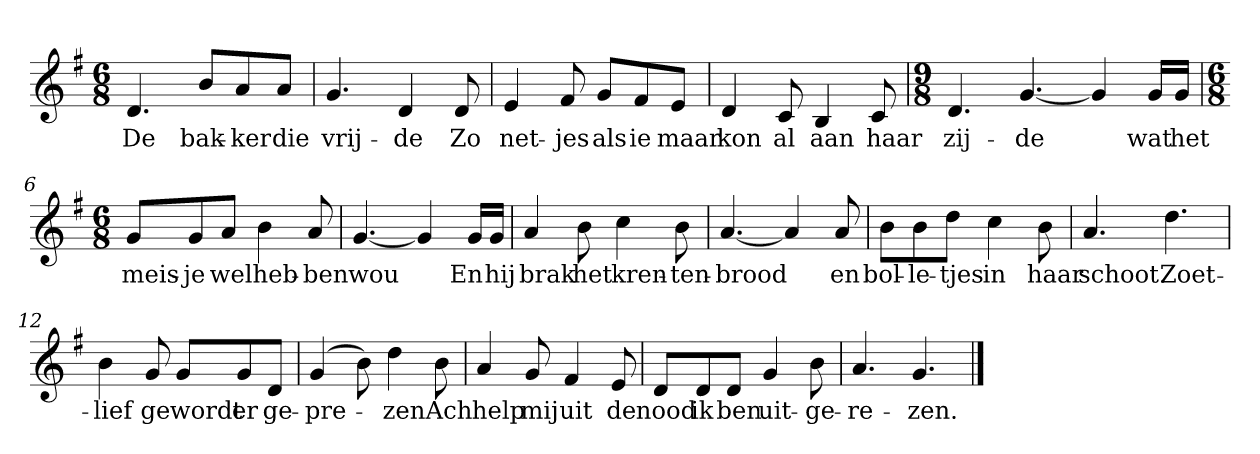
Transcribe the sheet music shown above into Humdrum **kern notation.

**kern	**text
*part1	*part1
*staff1	*staff1
*clefG2	*
*k[f#]	*
*G:	*
*M6/8	*
*MM120	*
=1	=1
4.d	De
8b/L	bak-
8a/	-ker
8a/J	die
=2	=2
4.g	vrij-
4d	-de
8d	Zo
=3	=3
4e	net-
8f#	-jes
8g/L	als
8f#/	ie
8e/J	maar
=4	=4
4d	kon
8c	al
4B	aan
8c	haar
=5	=5
*M9/8	*
4.d	zij-
[4.g	-de
4g]	.
16g/LL	wat
16g/JJ	het
=6	=6
*M6/8	*
8g/L	meis-
8g/	-je
8a/J	wel
4b	heb-
8a	-ben
=7	=7
[4.g	wou
4g]	.
16g/LL	En
16g/JJ	hij
=8	=8
4a	brak
8b	het
4cc	kren-
8b	-ten-
=9	=9
[4.a	-brood
4a]	.
8a	en
=10	=10
8b\L	bol-
8b\	-le-
8dd\J	-tjes
4cc	in
8b	haar
=11	=11
4.a	schoot.
4.dd	Zoet-
=12	=12
4b	-lief
8g	ge
8g/L	wordt
8g/	er
8d/J	ge-
=13	=13
(4g	-pre-
8b)	.
4dd	-zen
8b	Ach
=14	=14
4a	help
8g	mij
4f#	uit
8e	de
=15	=15
8d/L	nood
8d/	ik
8d/J	ben
4g	uit-
8b	-ge-
=16	=16
4.a	-re-
4.g	-zen.
==	==
*-	*-
